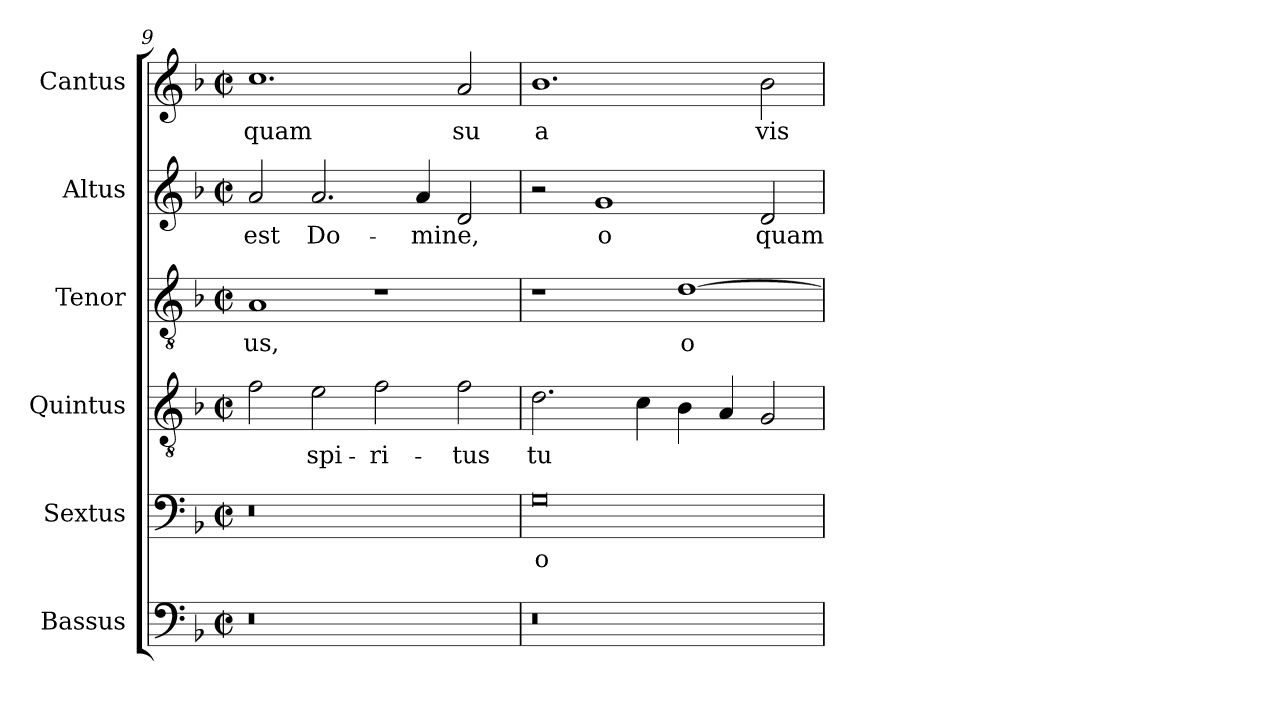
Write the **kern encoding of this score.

**kern	**kern	**text	**kern	**text	**kern	**text	**kern	**text	**kern	**text
*part6	*part5	*part5	*part4	*part4	*part3	*part3	*part2	*part2	*part1	*part1
*staff6	*staff5	*staff5	*staff4	*staff4	*staff3	*staff3	*staff2	*staff2	*staff1	*staff1
*I"Bassus	*I"Sextus	*	*I"Quintus	*	*I"Tenor	*	*I"Altus	*	*I"Cantus	*
*clefF4	*clefF4	*	*clefGv2	*	*clefGv2	*	*clefG2	*	*clefG2	*
*k[b-]	*k[b-]	*	*k[b-]	*	*k[b-]	*	*k[b-]	*	*k[b-]	*
*F:	*F:	*	*F:	*	*F:	*	*F:	*	*F:	*
*M2/2	*M2/2	*	*M2/2	*	*M2/2	*	*M2/2	*	*M2/2	*
*met(c|)	*met(c|)	*	*met(c|)	*	*met(c|)	*	*met(c|)	*	*met(c|)	*
=9	=9	=9	=9	=9	=9	=9	=9	=9	=9	=9
!	!	!	!	!LO:LY:b:cj	!	!LO:LY:b:cj	!	!LO:LY:b:cj	!	!LO:LY:b:cj
0r	0r	.	2f\	.	1A	us,	2a/	est	1.cc	quam
!	!	!	!	!LO:LY:b:cj	!	!	!	!LO:LY:b:cj	!	!
.	.	.	2e\	spi-	.	.	2.a/	Do-	.	.
!	!	!	!	!LO:LY:b:cj	!	!	!	!	!	!
.	.	.	2f\	-ri-	1r	.	.	.	.	.
!	!	!	!	!	!	!	!	!LO:LY:b:cj	!	!
.	.	.	.	.	.	.	4a/	-mine,	.	.
!	!	!	!	!LO:LY:b:cj	!	!	!	!LO:LY:b:cj	!	!LO:LY:b:cj
.	.	.	2f\	-tus	.	.	2d/	.	2a/	su
=10	=10	=10	=10	=10	=10	=10	=10	=10	=10	=10
!	!	!LO:LY:b:cj	!	!LO:LY:b:cj	!	!	!	!	!	!LO:LY:b:cj
0r	0G	o	2.d\	tu-	1r	.	2r	.	1.b-	a
!	!	!	!	!	!	!	!	!LO:LY:b:cj	!	!
.	.	.	.	.	.	.	1g	o	.	.
!	!	!	!	!LO:LY:b:cj	!	!	!	!	!	!
.	.	.	4c\	--	.	.	.	.	.	.
!	!	!	!	!LO:LY:b:cj	!	!LO:LY:b:cj	!	!	!	!
.	.	.	4B-\	--	[>1d	o	.	.	.	.
!	!	!	!	!LO:LY:b:cj	!	!	!	!	!	!
.	.	.	4A/	--	.	.	.	.	.	.
!	!	!	!	!LO:LY:b:cj	!	!	!	!LO:LY:b:cj	!	!LO:LY:b:cj
.	.	.	2G/	--	.	.	2d/	quam	2b-\	vis
=	=	=	=	=	=	=	=	=	=	=
*-	*-	*-	*-	*-	*-	*-	*-	*-	*-	*-
